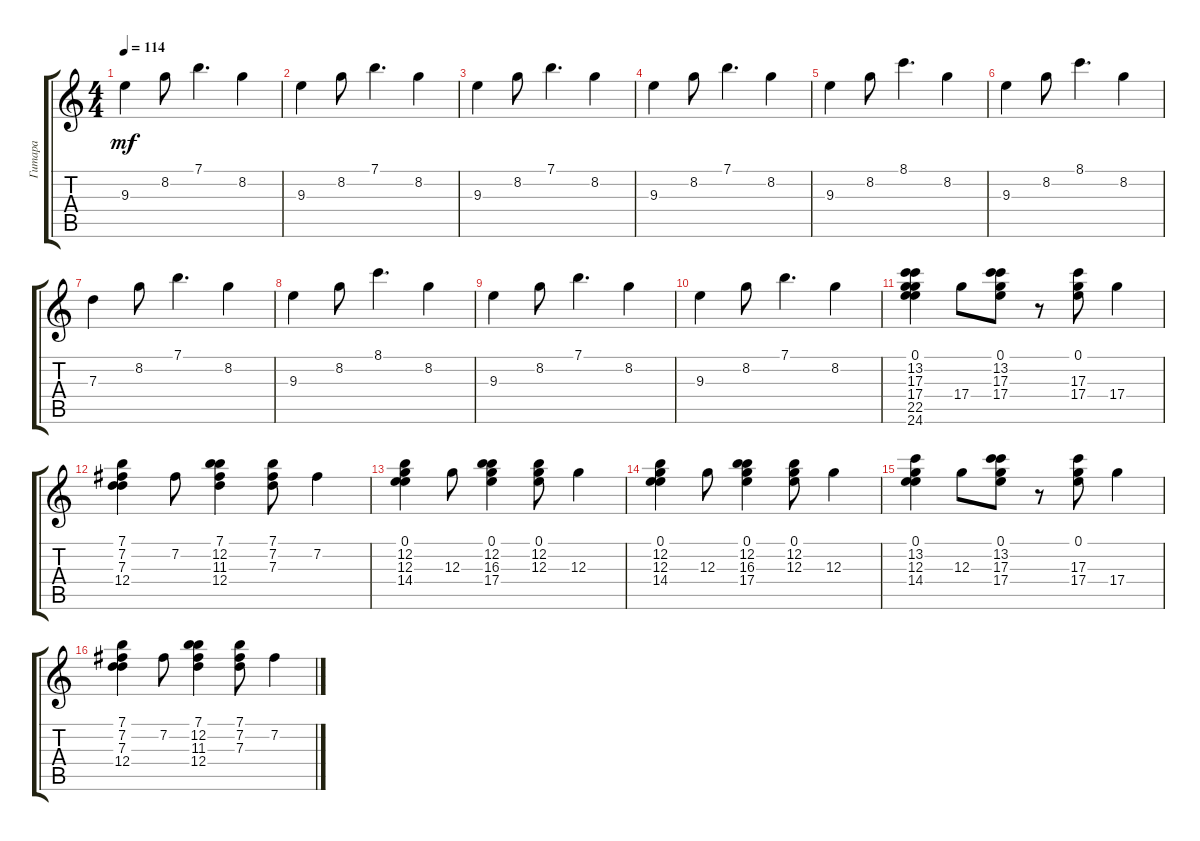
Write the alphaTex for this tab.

\track ("Гитара" "Гитара") {instrument acousticguitarsteel}
\staff {score tabs}
\tuning (E4 B3 G3 D3 A2 E2) {hide}
\ts (4 4)
\tempo 114
\clef g2
\ks c
9.3.4{dy mf} 8.2.8 7.1.4{d} 8.2.4 |
9.3.4 8.2.8 7.1.4{d} 8.2.4 |
9.3.4 8.2.8 7.1.4{d} 8.2.4 |
9.3.4 8.2.8 7.1.4{d} 8.2.4 |
9.3.4 8.2.8 8.1.4{d} 8.2.4 |
9.3.4 8.2.8 8.1.4{d} 8.2.4 |
7.3.4 8.2.8 7.1.4{d} 8.2.4 |
9.3.4 8.2.8 8.1.4{d} 8.2.4 |
9.3.4{instrument acousticguitarsteel} 8.2.8 7.1.4{d} 8.2.4 |
9.3.4 8.2.8 7.1.4{d} 8.2.4 |
(0.1 13.2 17.3 17.4 22.5 24.6).4 17.4.8 (0.1 13.2 17.3 17.4).8 r.8 (0.1 17.3 17.4).8 17.4.4 |
(7.1 7.2 7.3 12.4).4 7.2.8 (7.1 12.2 11.3 12.4).4 (7.1 7.2 7.3).8 7.2.4 |
(0.1 12.2 12.3 14.4).4 12.3.8 (0.1 12.2 16.3 17.4).4 (0.1 12.2 12.3).8 12.3.4 |
(0.1 12.2 12.3 14.4).4 12.3.8 (0.1 12.2 16.3 17.4).4 (0.1 12.2 12.3).8 12.3.4 |
(0.1 13.2 12.3 14.4).4 12.3.8 (0.1 13.2 17.3 17.4).8 r.8 (0.1 17.3 17.4).8 17.4.4 |
(7.1 7.2 7.3 12.4).4 7.2.8 (7.1 12.2 11.3 12.4).4 (7.1 7.2 7.3).8 7.2.4
